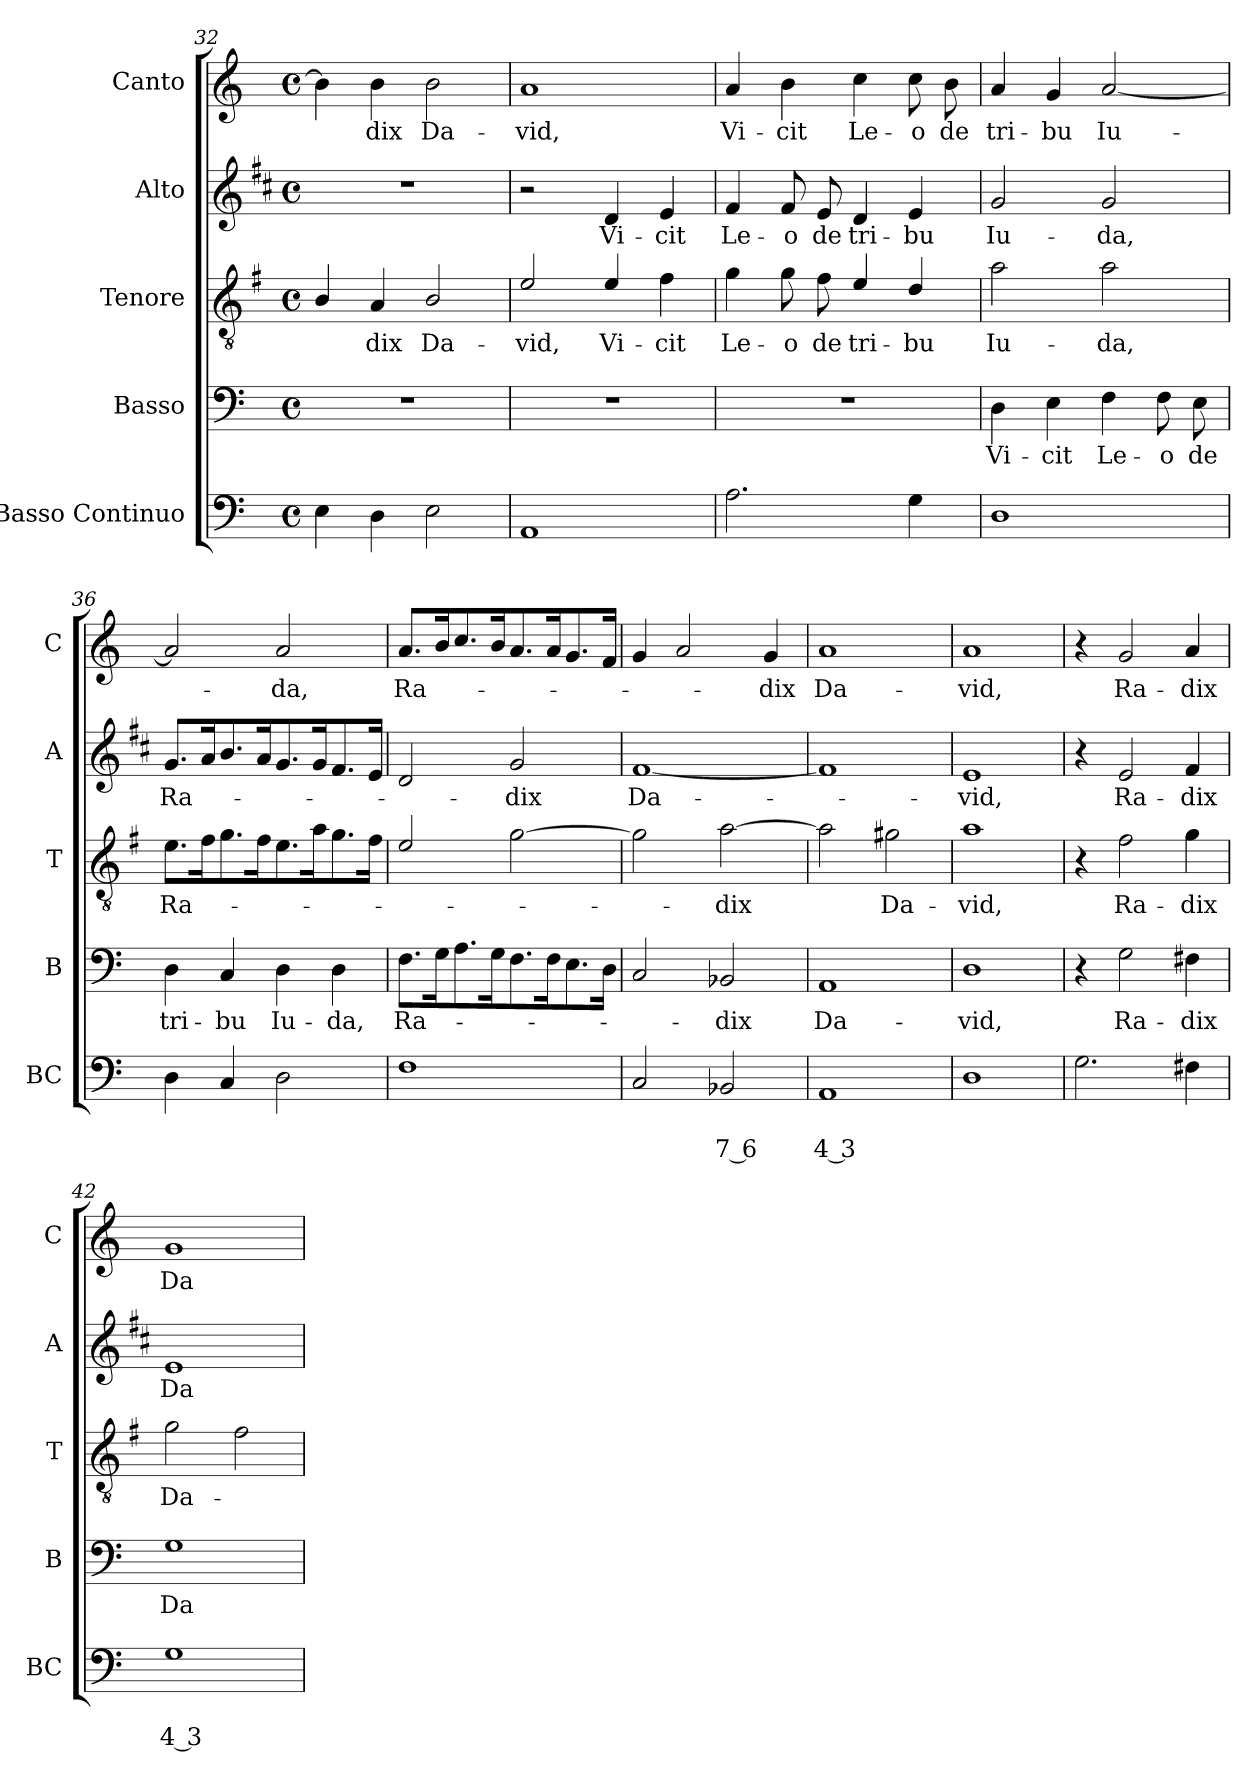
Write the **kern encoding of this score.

**kern	**text	**text	**kern	**text	**kern	**text	**kern	**text	**kern	**text
*part5	*part5	*part5	*part4	*part4	*part3	*part3	*part2	*part2	*part1	*part1
*staff5	*staff5	*staff5	*staff4	*staff4	*staff3	*staff3	*staff2	*staff2	*staff1	*staff1
*I"Basso Continuo	*	*	*I"Basso	*	*I"Tenore	*	*I"Alto	*	*I"Canto	*
*I'BC	*	*	*I'B	*	*I'T	*	*I'A	*	*I'C	*
*clefF4	*	*	*clefF4	*	*clefGv2	*	*clefG2	*	*clefG2	*
*	*	*	*	*	*ITrd4c7	*	*ITrd1c2	*	*	*
*k[]	*	*	*k[]	*	*k[]	*	*k[]	*	*k[]	*
*C:	*	*	*C:	*	*C:	*	*C:	*	*C:	*
*M4/4	*	*	*M4/4	*	*M4/4	*	*M4/4	*	*M4/4	*
*met(c)	*	*	*met(c)	*	*met(c)	*	*met(c)	*	*met(c)	*
=32	=32	=32	=32	=32	=32	=32	=32	=32	=32	=32
4E\	.	.	1r	.	4E/	.	1r	.	4b\]	.
!	!	!	!	!	!	!LO:LY:b	!	!	!	!LO:LY:b
4D\	.	.	.	.	4D/	-dix	.	.	4b\	-dix
!	!	!	!	!	!	!LO:LY:b	!	!	!	!LO:LY:b
2E\	.	.	.	.	2E/	Da-	.	.	2b\	Da-
=33	=33	=33	=33	=33	=33	=33	=33	=33	=33	=33
!	!	!	!	!	!	!LO:LY:b	!	!	!	!LO:LY:b
1AA	.	.	1r	.	2A/	-vid,	2r	.	1a	-vid,
!	!	!	!	!	!	!LO:LY:b	!	!LO:LY:b	!	!
.	.	.	.	.	4A/	Vi-	4c/	Vi-	.	.
!	!	!	!	!	!	!LO:LY:b	!	!LO:LY:b	!	!
.	.	.	.	.	4B\	-cit	4d/	-cit	.	.
!!LO:PB:g=z
=34	=34	=34	=34	=34	=34	=34	=34	=34	=34	=34
!	!	!	!	!	!	!LO:LY:b	!	!LO:LY:b	!	!LO:LY:b
2.A\	.	.	1r	.	4c\	Le-	4e/	Le-	4a/	Vi-
!	!	!	!	!	!	!LO:LY:b	!	!LO:LY:b	!	!LO:LY:b
.	.	.	.	.	8c\	-o	8e/	-o	4b\	-cit
!	!	!	!	!	!	!LO:LY:b	!	!LO:LY:b	!	!
.	.	.	.	.	8B\	de	8d/	de	.	.
!	!	!	!	!	!	!LO:LY:b	!	!LO:LY:b	!	!LO:LY:b
.	.	.	.	.	4A/	tri-	4c/	tri-	4cc\	Le-
!	!	!	!	!	!	!LO:LY:b	!	!LO:LY:b	!	!LO:LY:b
4G\	.	.	.	.	4G/	-bu	4d/	-bu	8cc\	-o
!	!	!	!	!	!	!	!	!	!	!LO:LY:b
.	.	.	.	.	.	.	.	.	8b\	de
=35	=35	=35	=35	=35	=35	=35	=35	=35	=35	=35
!	!	!	!	!LO:LY:b	!	!LO:LY:b	!	!LO:LY:b	!	!LO:LY:b
1D	.	.	4D\	Vi-	2d\	Iu-	2f/	Iu-	4a/	tri-
!	!	!	!	!LO:LY:b	!	!	!	!	!	!LO:LY:b
.	.	.	4E\	-cit	.	.	.	.	4g/	-bu
!	!	!	!	!LO:LY:b	!	!LO:LY:b	!	!LO:LY:b	!	!LO:LY:b
.	.	.	4F\	Le-	2d\	-da,	2f/	-da,	[2a/	Iu-
!	!	!	!	!LO:LY:b	!	!	!	!	!	!
.	.	.	8F\	-o	.	.	.	.	.	.
!	!	!	!	!LO:LY:b	!	!	!	!	!	!
.	.	.	8E\	de	.	.	.	.	.	.
=36	=36	=36	=36	=36	=36	=36	=36	=36	=36	=36
!	!	!	!	!LO:LY:b	!	!LO:LY:b	!	!LO:LY:b	!	!
4D\	.	.	4D\	tri-	8.A\L	Ra-	8.f/L	Ra-	2a/]	.
.	.	.	.	.	16B\k	.	16g/k	.	.	.
!	!	!	!	!LO:LY:b	!	!	!	!	!	!
4C/	.	.	4C/	-bu	8.c\	.	8.a/	.	.	.
.	.	.	.	.	16B\k	.	16g/k	.	.	.
!	!	!	!	!LO:LY:b	!	!	!	!	!	!LO:LY:b
2D\	.	.	4D\	Iu-	8.A\	.	8.f/	.	2a/	-da,
.	.	.	.	.	16d\k	.	16f/k	.	.	.
!	!	!	!	!LO:LY:b	!	!	!	!	!	!
.	.	.	4D\	-da,	8.c\	.	8.e/	.	.	.
.	.	.	.	.	16B\Jk	.	16d/Jk	.	.	.
=37	=37	=37	=37	=37	=37	=37	=37	=37	=37	=37
!	!	!	!	!LO:LY:b	!	!	!	!	!	!LO:LY:b
1F	.	.	8.F\L	Ra-	2A/	.	2c/	.	8.a/L	Ra-
.	.	.	16G\k	.	.	.	.	.	16b/k	.
.	.	.	8.A\	.	.	.	.	.	8.cc/	.
.	.	.	16G\k	.	.	.	.	.	16b/k	.
!	!	!	!	!	!	!	!	!LO:LY:b	!	!
.	.	.	8.F\	.	[2c\	.	2f/	-dix	8.a/	.
.	.	.	16F\k	.	.	.	.	.	16a/k	.
.	.	.	8.E\	.	.	.	.	.	8.g/	.
.	.	.	16D\Jk	.	.	.	.	.	16f/Jk	.
=38	=38	=38	=38	=38	=38	=38	=38	=38	=38	=38
!	!	!	!	!	!	!	!	!LO:LY:b	!	!
2C/	.	.	2C/	.	2c\]	.	[1e	Da-	4g/	.
.	.	.	.	.	.	.	.	.	2a/	.
!	!	!LO:LY:b	!	!LO:LY:b	!	!LO:LY:b	!	!	!	!
2BB-X/	.	7 6	2BB-X/	-dix	[2d\	-dix	.	.	.	.
!	!	!	!	!	!	!	!	!	!	!LO:LY:b
.	.	.	.	.	.	.	.	.	4g/	-dix
=39	=39	=39	=39	=39	=39	=39	=39	=39	=39	=39
!	!	!LO:LY:b	!	!LO:LY:b	!	!	!	!	!	!LO:LY:b
1AA	.	4 3	1AA	Da-	2d\]	.	1e]	.	1a	Da-
!	!	!	!	!	!	!LO:LY:b	!	!	!	!
.	.	.	.	.	2c#X\	Da-	.	.	.	.
=40	=40	=40	=40	=40	=40	=40	=40	=40	=40	=40
!	!	!	!	!LO:LY:b	!	!LO:LY:b	!	!LO:LY:b	!	!LO:LY:b
1D	.	.	1D	-vid,	1d	-vid,	1d	-vid,	1a	-vid,
!!LO:LB:g=z
=41	=41	=41	=41	=41	=41	=41	=41	=41	=41	=41
2.G\	.	.	4r	.	4r	.	4r	.	4r	.
!	!	!	!	!LO:LY:b	!	!LO:LY:b	!	!LO:LY:b	!	!LO:LY:b
.	.	.	2G\	Ra-	2B\	Ra-	2d/	Ra-	2g/	Ra-
!	!	!	!	!LO:LY:b	!	!LO:LY:b	!	!LO:LY:b	!	!LO:LY:b
4F#X\	.	.	4F#X\	-dix	4c\	-dix	4e/	-dix	4a/	-dix
=42	=42	=42	=42	=42	=42	=42	=42	=42	=42	=42
!	!	!LO:LY:b	!	!LO:LY:b	!	!LO:LY:b	!	!LO:LY:b	!	!LO:LY:b
1G	.	4 3	1G	Da-	2c\	Da-	1d	Da-	1g	Da-
.	.	.	.	.	2B\	.	.	.	.	.
=	=	=	=	=	=	=	=	=	=	=
*-	*-	*-	*-	*-	*-	*-	*-	*-	*-	*-
